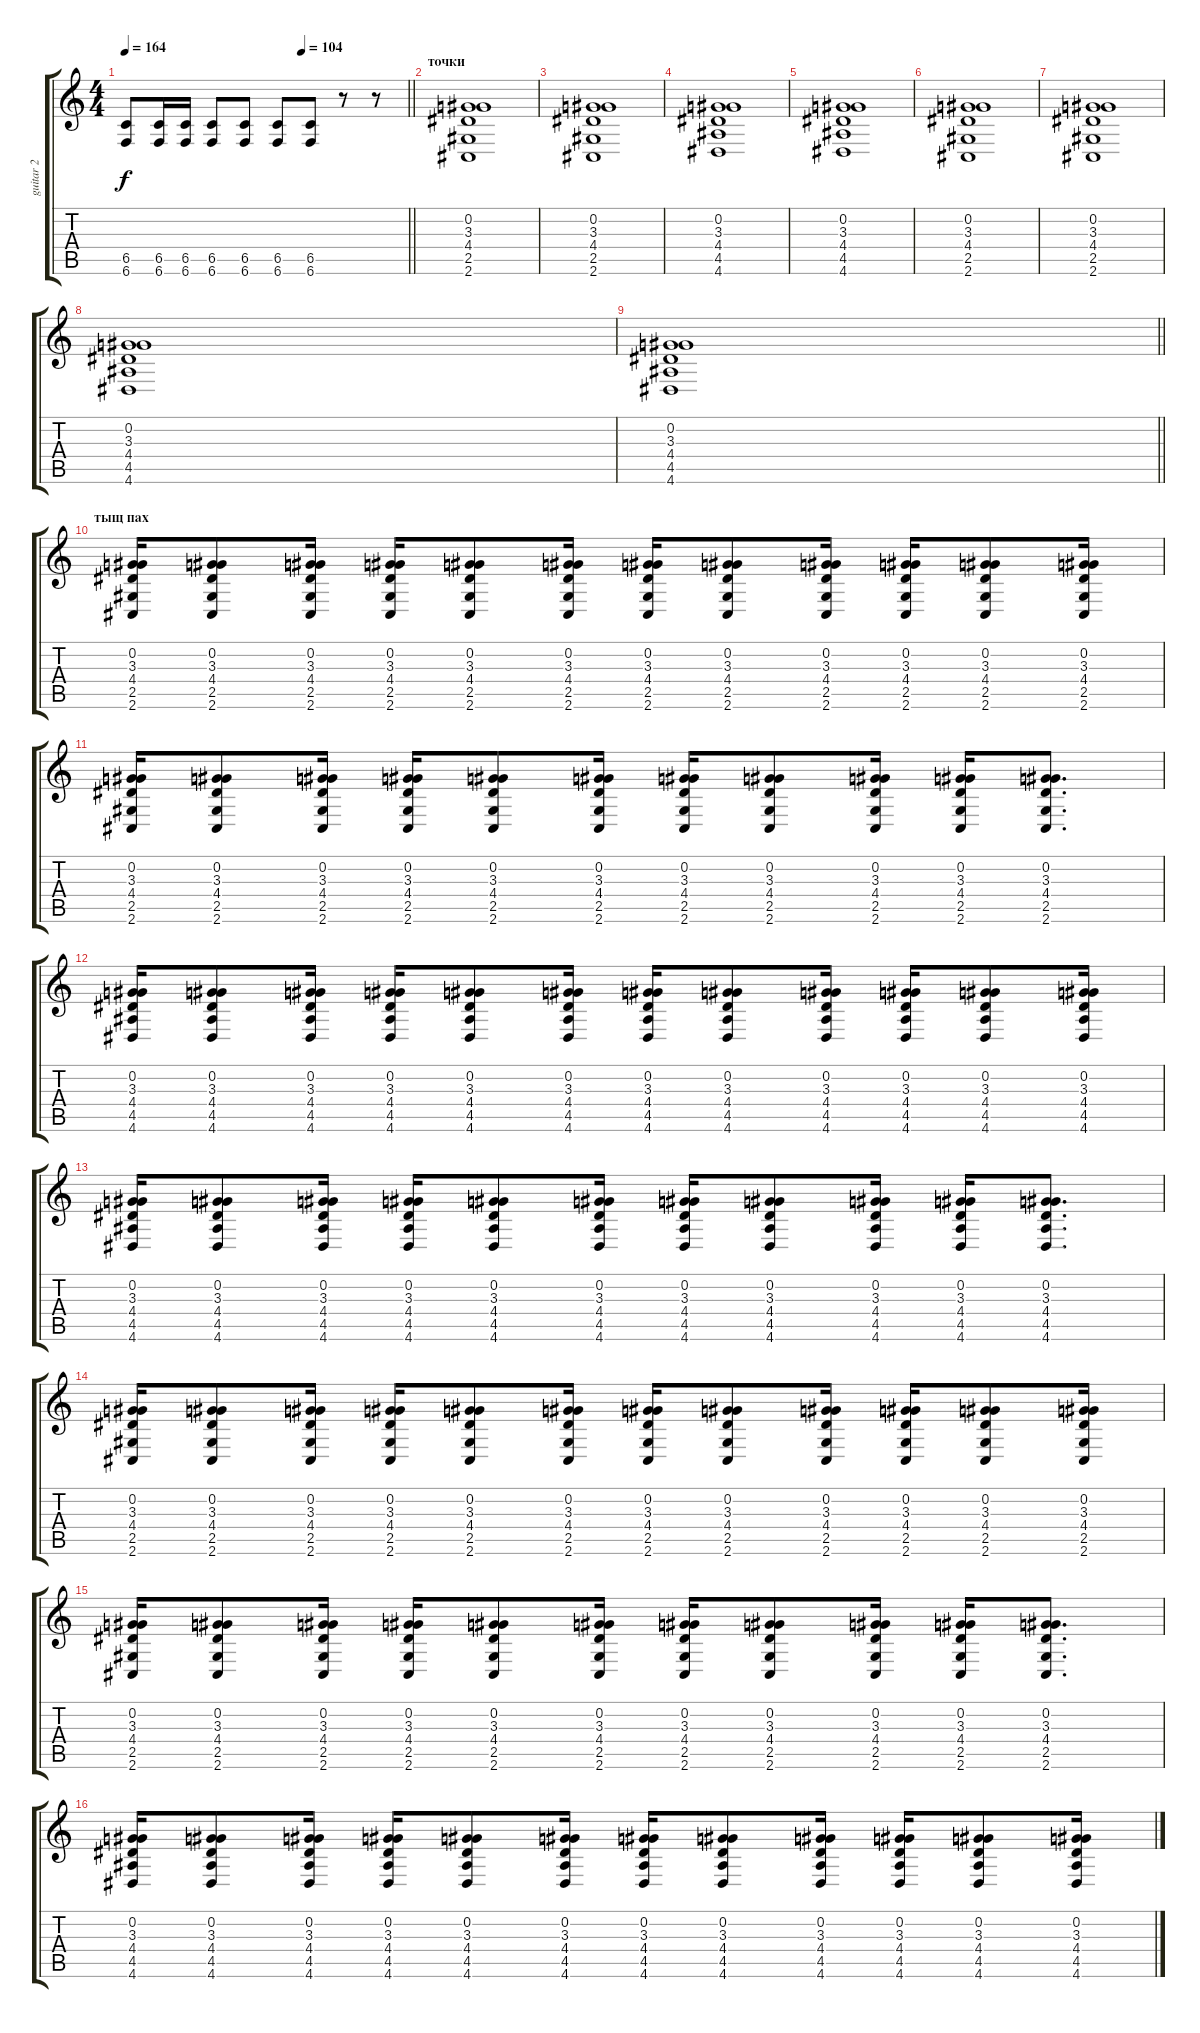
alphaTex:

\track ("guitar 2" "guitar 2") {instrument distortionguitar}
\staff {score tabs}
\tuning (Db4 Ab3 E3 B2 Gb2 B1) {hide}
\ts (4 4)
\tempo 164
\tempo (104 0.625)
\clef g2
\barLineRight lightlight
\ks c
(6.5{t} 6.6{t}).8{dy f} (6.5 6.6).16 (6.5 6.6).16 (6.5 6.6).8 (6.5 6.6).8 (6.5 6.6).8 (6.5 6.6).8 r.8 r.8 |
\section ("" "точки")
(0.2 3.3 4.4 2.5 2.6).1 |
(0.2 3.3 4.4 2.5 2.6).1 |
(0.2 3.3 4.4 4.5 4.6).1 |
(0.2 3.3 4.4 4.5 4.6).1 |
(0.2 3.3 4.4 2.5 2.6).1 |
(0.2 3.3 4.4 2.5 2.6).1 |
(0.2 3.3 4.4 4.5 4.6).1 |
\barLineRight lightlight
(0.2 3.3 4.4 4.5 4.6).1 |
\section ("" "тыщ пах")
(0.2 3.3 4.4 2.5 2.6).16 (0.2 3.3 4.4 2.5 2.6).8 (0.2 3.3 4.4 2.5 2.6).16 (0.2 3.3 4.4 2.5 2.6).16 (0.2 3.3 4.4 2.5 2.6).8 (0.2 3.3 4.4 2.5 2.6).16 (0.2 3.3 4.4 2.5 2.6).16 (0.2 3.3 4.4 2.5 2.6).8 (0.2 3.3 4.4 2.5 2.6).16 (0.2 3.3 4.4 2.5 2.6).16 (0.2 3.3 4.4 2.5 2.6).8 (0.2 3.3 4.4 2.5 2.6).16 |
(0.2 3.3 4.4 2.5 2.6).16 (0.2 3.3 4.4 2.5 2.6).8 (0.2 3.3 4.4 2.5 2.6).16 (0.2 3.3 4.4 2.5 2.6).16 (0.2 3.3 4.4 2.5 2.6).8 (0.2 3.3 4.4 2.5 2.6).16 (0.2 3.3 4.4 2.5 2.6).16 (0.2 3.3 4.4 2.5 2.6).8 (0.2 3.3 4.4 2.5 2.6).16 (0.2 3.3 4.4 2.5 2.6).16 (0.2 3.3 4.4 2.5 2.6).8{d} |
(0.2 3.3 4.4 4.5 4.6).16 (0.2 3.3 4.4 4.5 4.6).8 (0.2 3.3 4.4 4.5 4.6).16 (0.2 3.3 4.4 4.5 4.6).16 (0.2 3.3 4.4 4.5 4.6).8 (0.2 3.3 4.4 4.5 4.6).16 (0.2 3.3 4.4 4.5 4.6).16 (0.2 3.3 4.4 4.5 4.6).8 (0.2 3.3 4.4 4.5 4.6).16 (0.2 3.3 4.4 4.5 4.6).16 (0.2 3.3 4.4 4.5 4.6).8 (0.2 3.3 4.4 4.5 4.6).16 |
(0.2 3.3 4.4 4.5 4.6).16 (0.2 3.3 4.4 4.5 4.6).8 (0.2 3.3 4.4 4.5 4.6).16 (0.2 3.3 4.4 4.5 4.6).16 (0.2 3.3 4.4 4.5 4.6).8 (0.2 3.3 4.4 4.5 4.6).16 (0.2 3.3 4.4 4.5 4.6).16 (0.2 3.3 4.4 4.5 4.6).8 (0.2 3.3 4.4 4.5 4.6).16 (0.2 3.3 4.4 4.5 4.6).16 (0.2 3.3 4.4 4.5 4.6).8{d} |
(0.2 3.3 4.4 2.5 2.6).16 (0.2 3.3 4.4 2.5 2.6).8 (0.2 3.3 4.4 2.5 2.6).16 (0.2 3.3 4.4 2.5 2.6).16 (0.2 3.3 4.4 2.5 2.6).8 (0.2 3.3 4.4 2.5 2.6).16 (0.2 3.3 4.4 2.5 2.6).16 (0.2 3.3 4.4 2.5 2.6).8 (0.2 3.3 4.4 2.5 2.6).16 (0.2 3.3 4.4 2.5 2.6).16 (0.2 3.3 4.4 2.5 2.6).8 (0.2 3.3 4.4 2.5 2.6).16 |
(0.2 3.3 4.4 2.5 2.6).16 (0.2 3.3 4.4 2.5 2.6).8 (0.2 3.3 4.4 2.5 2.6).16 (0.2 3.3 4.4 2.5 2.6).16 (0.2 3.3 4.4 2.5 2.6).8 (0.2 3.3 4.4 2.5 2.6).16 (0.2 3.3 4.4 2.5 2.6).16 (0.2 3.3 4.4 2.5 2.6).8 (0.2 3.3 4.4 2.5 2.6).16 (0.2 3.3 4.4 2.5 2.6).16 (0.2 3.3 4.4 2.5 2.6).8{d} |
(0.2 3.3 4.4 4.5 4.6).16 (0.2 3.3 4.4 4.5 4.6).8 (0.2 3.3 4.4 4.5 4.6).16 (0.2 3.3 4.4 4.5 4.6).16 (0.2 3.3 4.4 4.5 4.6).8 (0.2 3.3 4.4 4.5 4.6).16 (0.2 3.3 4.4 4.5 4.6).16 (0.2 3.3 4.4 4.5 4.6).8 (0.2 3.3 4.4 4.5 4.6).16 (0.2 3.3 4.4 4.5 4.6).16 (0.2 3.3 4.4 4.5 4.6).8 (0.2 3.3 4.4 4.5 4.6).16
